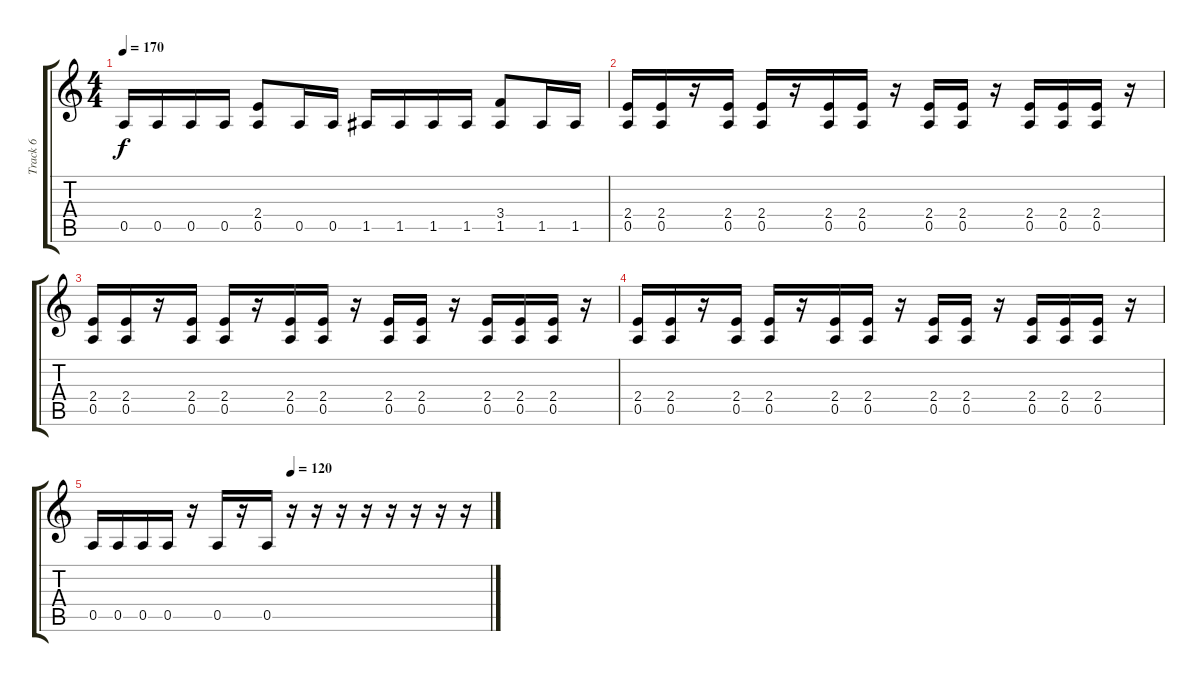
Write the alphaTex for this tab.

\track ("Track 6" "Track 6") {instrument distortionguitar}
\staff {score tabs}
\tuning (E4 B3 G3 D3 A2 E2) {hide}
\ts (4 4)
\tempo 170
\clef g2
\ks c
0.5.16{dy f} 0.5.16 0.5.16 0.5.16 (2.4 0.5).8 0.5.16 0.5.16 1.5.16 1.5.16 1.5.16 1.5.16 (3.4 1.5).8 1.5.16 1.5.16 |
(2.4 0.5).16 (2.4 0.5).16 r.16 (2.4 0.5).16 (2.4 0.5).16 r.16 (2.4 0.5).16 (2.4 0.5).16 r.16 (2.4 0.5).16 (2.4 0.5).16 r.16 (2.4 0.5).16 (2.4 0.5).16 (2.4 0.5).16 r.16 |
(2.4 0.5).16 (2.4 0.5).16 r.16 (2.4 0.5).16 (2.4 0.5).16 r.16 (2.4 0.5).16 (2.4 0.5).16 r.16 (2.4 0.5).16 (2.4 0.5).16 r.16 (2.4 0.5).16 (2.4 0.5).16 (2.4 0.5).16 r.16 |
(2.4 0.5).16 (2.4 0.5).16 r.16 (2.4 0.5).16 (2.4 0.5).16 r.16 (2.4 0.5).16 (2.4 0.5).16 r.16 (2.4 0.5).16 (2.4 0.5).16 r.16 (2.4 0.5).16 (2.4 0.5).16 (2.4 0.5).16 r.16 |
\tempo (120 0.5)
0.5.16 0.5.16 0.5.16 0.5.16 r.16 0.5.16 r.16 0.5.16 r.16 r.16 r.16 r.16 r.16 r.16 r.16 r.16
